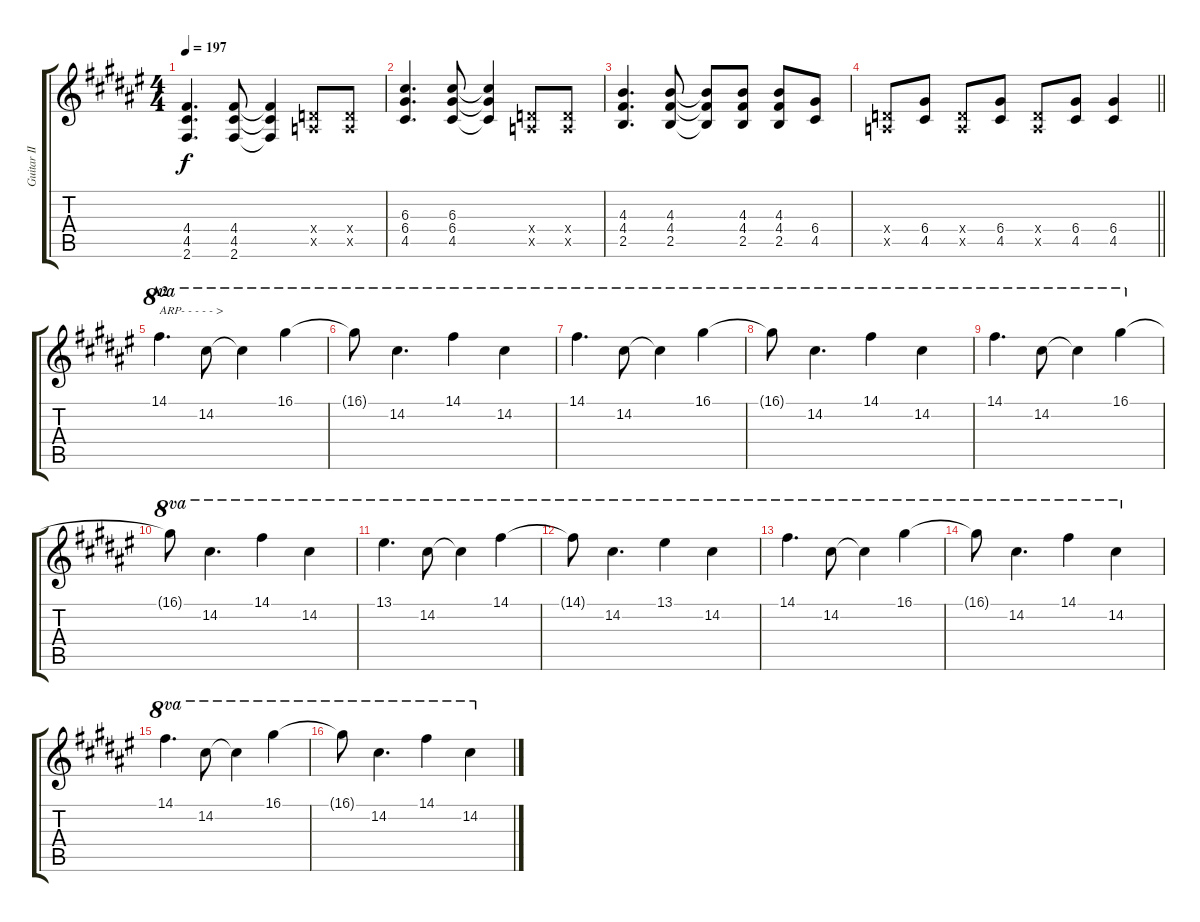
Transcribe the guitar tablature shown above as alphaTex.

\track ("Guitar II (Nakano Azusa)" "Guitar II ") {instrument distortionguitar}
\staff {score tabs}
\tuning (E4 B3 G3 D3 A2 E2) {hide}
\ts (4 4)
\tempo 197
\clef g2
\ks f#
(4.4 4.5 2.6).4{d dy f} (4.4 4.5 2.6).8 (4.4{t} 4.5{t} 2.6{t}).4 (0.4{x} 0.5{x}).8 (0.4{x} 0.5{x}).8 |
(6.3 6.4 4.5).4{d} (6.3 6.4 4.5).8 (6.3{t} 6.4{t} 4.5{t}).4 (0.4{x} 0.5{x}).8 (0.4{x} 0.5{x}).8 |
(4.3 4.4 2.5).4{d} (4.3 4.4 2.5).8 (4.3{t} 4.4{t} 2.5{t}).8 (4.3 4.4 2.5).8 (4.3 4.4 2.5).8 (6.4 4.5).8 |
\barLineRight lightlight
(0.4{x} 0.5{x}).8 (6.4 4.5).8 (0.4{x} 0.5{x}).8 (6.4 4.5).8 (0.4{x} 0.5{x}).8 (6.4 4.5).8 (6.4 4.5).4 |
\section ("" "A2")
14.1.4{d ot 8va txt "ARP- - - - - >"} 14.2.8{ot 8va} 14.2{t}.4{ot 8va} 16.1.4{ot 8va} |
16.1{t}.8{ot 8va} 14.2.4{d ot 8va} 14.1.4{ot 8va} 14.2.4{ot 8va} |
14.1.4{d ot 8va} 14.2.8{ot 8va} 14.2{t}.4{ot 8va} 16.1.4{ot 8va} |
16.1{t}.8{ot 8va} 14.2.4{d ot 8va} 14.1.4{ot 8va} 14.2.4{ot 8va} |
14.1.4{d ot 8va} 14.2.8{ot 8va} 14.2{t}.4{ot 8va} 16.1.4{ot 8va} |
16.1{t}.8{ot 8va} 14.2.4{d ot 8va} 14.1.4{ot 8va} 14.2.4{ot 8va} |
13.1.4{d ot 8va} 14.2.8{ot 8va} 14.2{t}.4{ot 8va} 14.1.4{ot 8va} |
14.1{t}.8{ot 8va} 14.2.4{d ot 8va} 13.1.4{ot 8va} 14.2.4{ot 8va} |
14.1.4{d ot 8va} 14.2.8{ot 8va} 14.2{t}.4{ot 8va} 16.1.4{ot 8va} |
16.1{t}.8{ot 8va} 14.2.4{d ot 8va} 14.1.4{ot 8va} 14.2.4{ot 8va} |
14.1.4{d ot 8va} 14.2.8{ot 8va} 14.2{t}.4{ot 8va} 16.1.4{ot 8va} |
16.1{t}.8{ot 8va} 14.2.4{d ot 8va} 14.1.4{ot 8va} 14.2.4{ot 8va}
